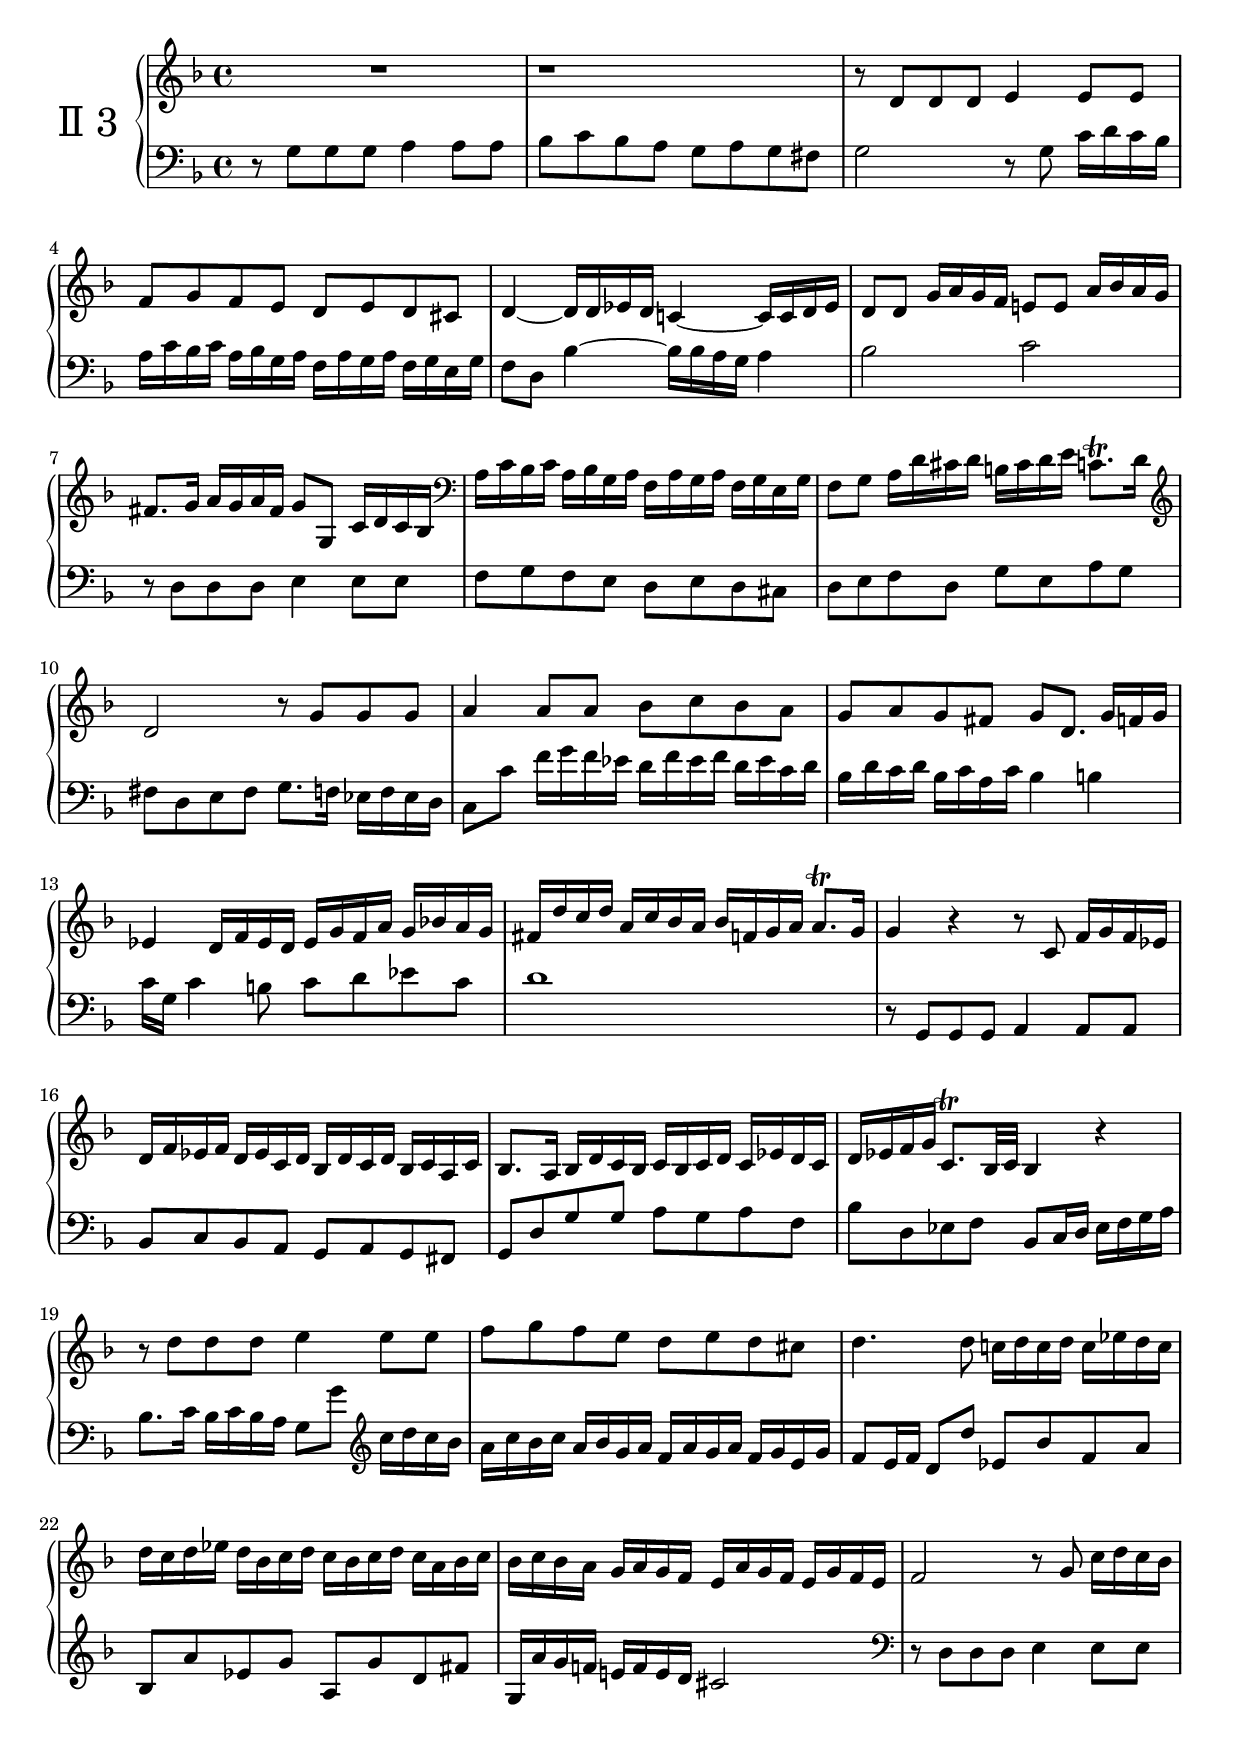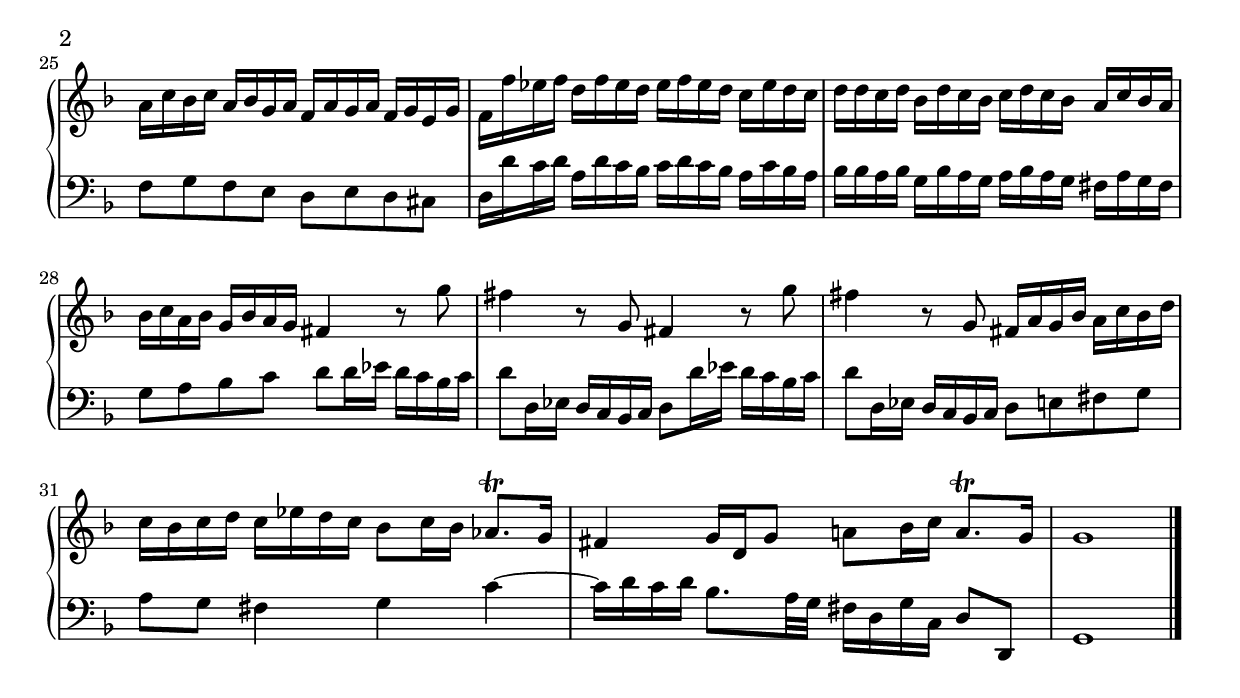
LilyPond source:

sopriii = \relative c'
{
	\key d \minor
	R1 |
	r |
	r8 d d d e4 e8 e |
	f g f e d e d cis |
	d4 ~ d16 d ees d c4 ~ c16 c d ees |
	d8 d g16 a g f e8 e a16 bes a g |
	fis8. g16 a g a fis g8 g, c16 d c bes |
	\clef bass a16 c bes c a bes g a f a g a f g e g |
	f8 g a16 d cis d b cis d e c8.\trill d16 |
	\clef treble d2 r8 g g g a4 a8 a bes c bes a |
	g a g fis g d8. g16 f g |
	ees4 d16 f ees d ees g f a g bes a g |
	fis d' c d a c bes a bes f g a a8.\trill g16 |
	g4 r r8 c,8 f16 g f ees |
	d f ees f d ees c d bes d c d bes c a c |
	bes8. a16 bes d c bes c bes c d c ees d c |
	d ees f g c,8.\trill bes32 c bes4 r |
	r8 d'8 d d e4 e8 e f g f e d e d cis |
	d4. d8 c16 d c d c ees d c |
	d c d ees d bes c d c bes c d c a bes c |
	bes c bes a g a g f e a g f e g f e |
	f2 r8 g c16 d c bes |
	a c bes c a bes g a f a g a f g e g |
	f f' ees f d f ees d ees f ees d c ees d c |
	d d c d bes d c bes c d c bes a c bes a |
	bes c a bes g bes a g fis4 r8 g' |
	fis4 r8 g, fis4 r8 g' |
	fis4 r8 g, fis16 a g bes a c bes d |
	c bes c d c ees d c bes8 c16 bes aes8.\trill g16 |
	fis4 g16 d g8 a8 bes16 c a8.\trill g16 |
	g1 |
	\bar "|."
}

tenoriii = \relative c'
{
	\clef bass
	\key d \minor
	r8 g g g a4 a8 a |
	bes c bes a g a g fis |
	g2 r8 g8 c16 d c bes |
	a c bes c a bes g a f a g a f g e g |
	f8 d bes'4~ bes16 bes a g a4 |
	bes2 c |
	r8 d,8 d d e4 e8 e |
	f g f e d e d cis |
	d e f d g e a g |
	fis d e fis g8. f16 ees16 f ees d |
	c8 c' f16 g f ees d f ees f d ees c d |
	bes d c d bes c a c bes4 b |
	c16 g c4 b8 c d ees c |
	d1 |
	r8 g,,8 g g a4 a8 a |
	bes c bes a g a g fis |
	g8 d' g g a g a f |
	bes d, ees f bes, c16 d ees f g a |
	bes8. c16 bes16 c bes a g8 g' \clef treble c16 d c bes |
	a c bes c a bes g a f a g a f g e g |
	f8 e16 f d8 d' ees, bes'  f a |
	bes, a' ees g a, g' d fis |
	g,16 a' g f e f e d cis2 |
	\clef bass r8 d, d d e4 e8 e |
	f8 g f e d e d cis |
	d16 d' c d  a d c bes  c d c bes  a c bes a |
	bes bes a bes  g bes a g  a bes a g  fis a g fis |
	g8 a bes c d d16 ees d c bes c |
	d8 d,16 ees d c bes c d8 d'16 ees d c bes c |
	d8 d,16 ees d c bes c d8 e fis g |
	a g fis4 g c~|
	c16 d c d bes8. a32 g fis16 d g c, d8 d, |
	g1 |
}


\include "merge.ly"
\score
{

	\new PianoStaff <<
		\accidentalStyle "piano"

		\set PianoStaff.instrumentName = # "Ⅱ 3"
		\new Staff { \sopriii }
		\new Staff {\tenoriii}
	>>
	\layout {
	\context { \PianoStaff \override InstrumentName #'font-size = #5  }
		\context { \Staff \consists #merge-rests-engraver }
		\context { \Staff \consists #merge-mmrests-engraver }}
	\midi {\tempo 4=120}
}